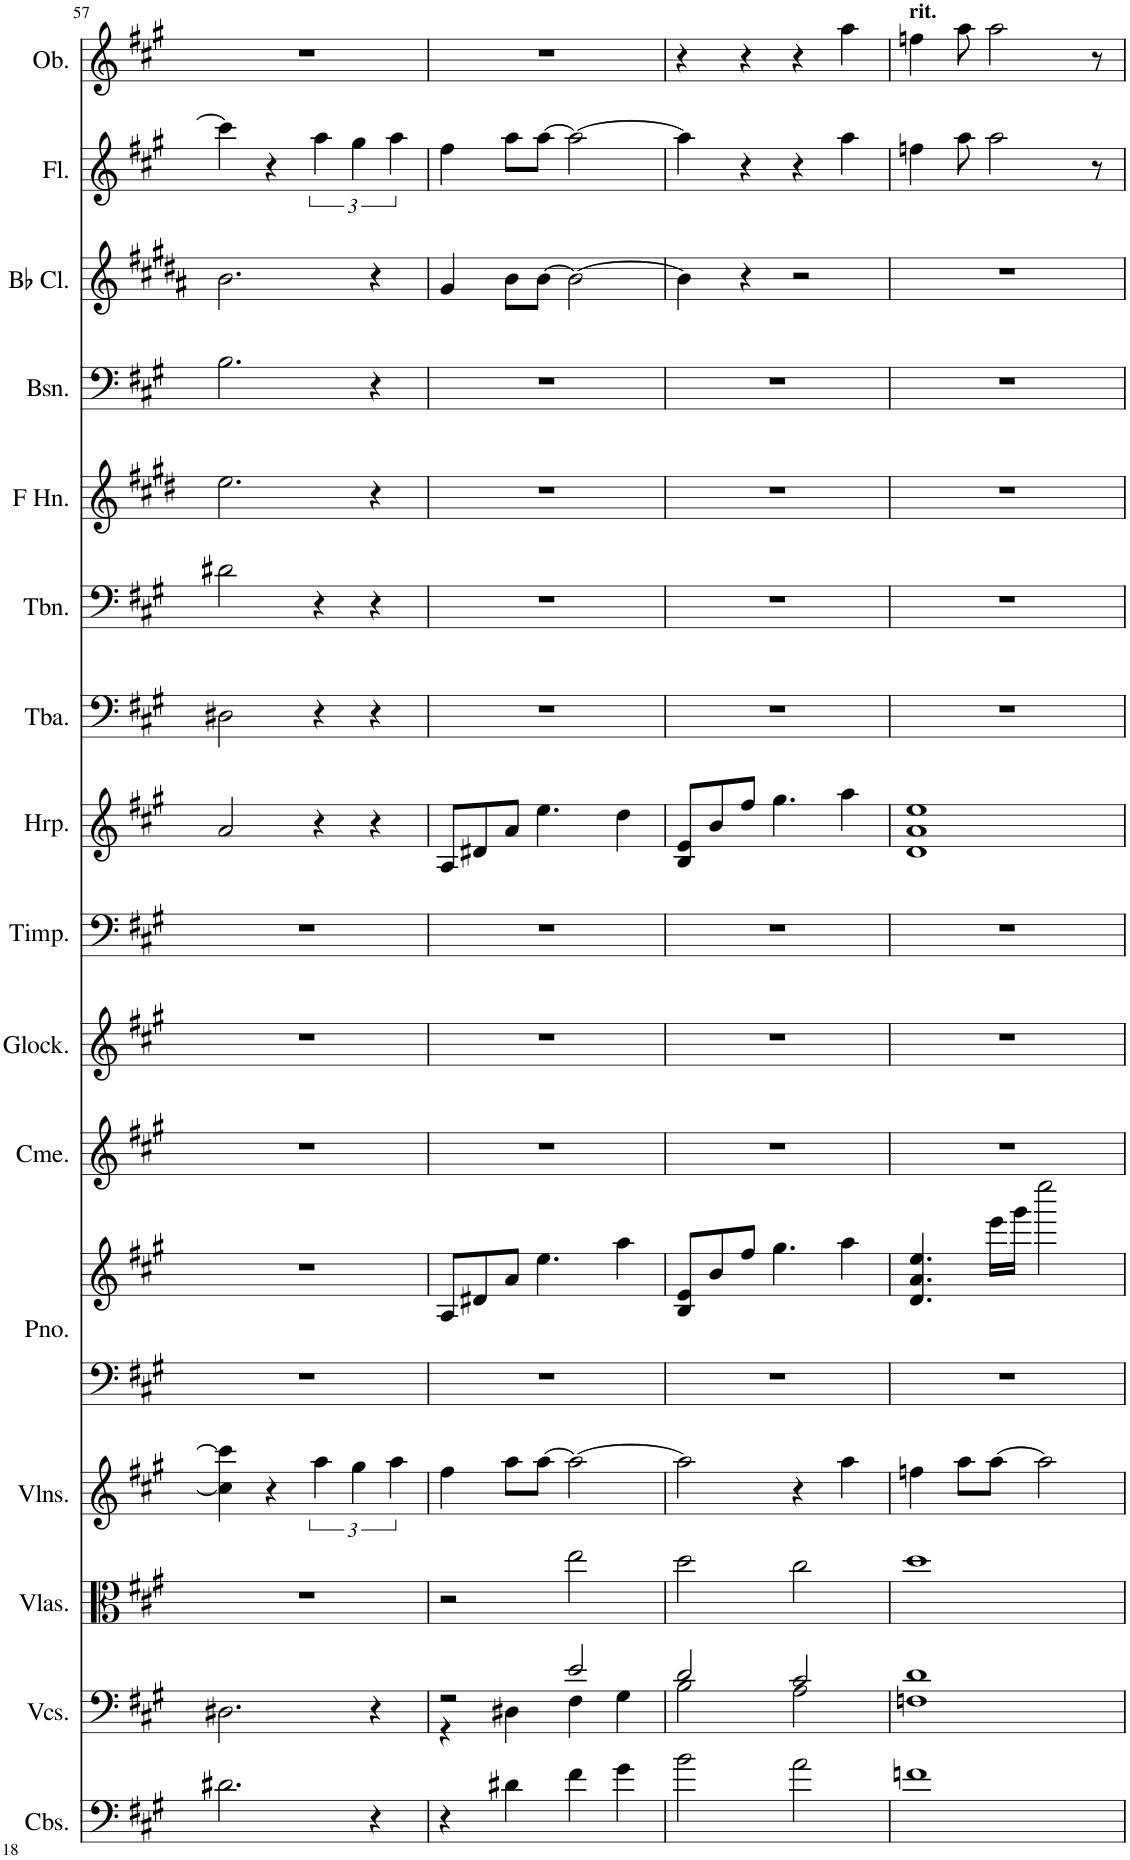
**kern	**kern	**kern	**kern	**kern	**kern	**kern	**kern	**kern	**kern	**kern	**kern	**kern	**kern	**kern	**kern	**kern
*part16	*part15	*part14	*part13	*part12	*part12	*part11	*part10	*part9	*part8	*part7	*part6	*part5	*part4	*part3	*part2	*part1
*staff17	*staff16	*staff15	*staff14	*staff13	*staff12	*staff11	*staff10	*staff9	*staff8	*staff7	*staff6	*staff5	*staff4	*staff3	*staff2	*staff1
*I"Contrabasses	*I"Violoncellos	*I"Violas	*I"Violins	*I"Piano	*	*I"Chimes	*I"Glockenspiel	*I"Timpani	*I"Harp	*I"Tuba	*I"Trombone	*I"Horn in F	*I"Bassoon	*I"Bb Clarinet	*I"Flute	*I"Oboe
*I'Cbs.	*I'Vcs.	*I'Vlas.	*I'Vlns.	*I'Pno.	*	*I'Cme.	*I'Glock.	*I'Timp.	*I'Hrp.	*I'Tba.	*I'Tbn.	*	*I'Bsn.	*I'Bb Cl.	*I'Fl.	*I'Ob.
!!LO:PB:g=z
*clefF4	*clefF4	*clefC3	*clefG2	*clefF4	*clefG2	*clefG2	*clefG2	*clefF4	*clefG2	*clefF4	*clefF4	*clefG2	*clefF4	*clefG2	*clefG2	*clefG2
*Trd7c12	*	*	*	*	*	*	*Trd-14c-24	*	*	*	*	*Trd4c7	*	*Trd1c2	*	*
*k[f#c#g#]	*k[f#c#g#]	*k[f#c#g#]	*k[f#c#g#]	*k[f#c#g#]	*k[f#c#g#]	*k[f#c#g#]	*k[f#c#g#]	*k[f#c#g#]	*k[f#c#g#]	*k[f#c#g#]	*k[f#c#g#]	*k[f#c#g#d#]	*k[f#c#g#]	*k[f#c#g#d#a#]	*k[f#c#g#]	*k[f#c#g#]
*M4/4	*M4/4	*M4/4	*M4/4	*M4/4	*M4/4	*M4/4	*M4/4	*M4/4	*M4/4	*M4/4	*M4/4	*M4/4	*M4/4	*M4/4	*M4/4	*M4/4
=57	=57	=57	=57	=57	=57	=57	=57	=57	=57	=57	=57	=57	=57	=57	=57	=57
2.d#X\	2.D#X\	1r	4cc#\] 4ccc#\]	1r	1r	1r	1r	1r	2a/	2D#X\	2d#X\	2.ee\	2.B\	2.b\	4ccc#\]	1r
.	.	.	4r	.	.	.	.	.	.	.	.	.	.	.	4r	.
.	.	.	6aa\	.	.	.	.	.	4r	4r	4r	.	.	.	6aa\	.
.	.	.	6gg#\	.	.	.	.	.	.	.	.	.	.	.	6gg#\	.
4r	4r	.	.	.	.	.	.	.	4r	4r	4r	4r	4r	4r	.	.
.	.	.	6aa\	.	.	.	.	.	.	.	.	.	.	.	6aa\	.
=58	=58	=58	=58	=58	=58	=58	=58	=58	=58	=58	=58	=58	=58	=58	=58	=58
*	*^	*	*	*	*	*	*	*	*	*	*	*	*	*	*	*
4r	2r	4r	2r	4ff#\	1r	8A/L	1r	1r	1r	8A/L	1r	1r	1r	1r	4g#/	4ff#\	1r
.	.	.	.	.	.	8d#X/	.	.	.	8d#X/	.	.	.	.	.	.	.
4d#X\	.	4D#X\	.	8aa\L	.	8a/J	.	.	.	8a/J	.	.	.	.	8b\L	8aa\L	.
.	.	.	.	[8aa\J	.	4.ee\	.	.	.	4.ee\	.	.	.	.	[8b\J	[8aa\J	.
4f#\	2e/	4F#\	2ee\	2aa\_	.	.	.	.	.	.	.	.	.	.	2b\_	2aa\_	.
4g#\	.	4G#\	.	.	.	4aa\	.	.	.	4dd\	.	.	.	.	.	.	.
=59	=59	=59	=59	=59	=59	=59	=59	=59	=59	=59	=59	=59	=59	=59	=59	=59	=59
2b\	2d/	2B\	2dd\	2aa\]	1r	8B/ 8e/L	1r	1r	1r	8B/ 8e/L	1r	1r	1r	1r	4b\]	4aa\]	4r
.	.	.	.	.	.	8b/	.	.	.	8b/	.	.	.	.	.	.	.
.	.	.	.	.	.	8ff#/J	.	.	.	8ff#/J	.	.	.	.	4r	4r	4r
.	.	.	.	.	.	4.gg#\	.	.	.	4.gg#\	.	.	.	.	.	.	.
2a\	2c#/	2A\	2cc#\	4r	.	.	.	.	.	.	.	.	.	.	2r	4r	4r
.	.	.	.	4aa\	.	4aa\	.	.	.	4aa\	.	.	.	.	.	4aa\	4aa\
=60	=60	=60	=60	=60	=60	=60	=60	=60	=60	=60	=60	=60	=60	=60	=60	=60	=60
!	!	!	!	!	!	!	!	!	!	!	!	!	!	!	!	!	!LO:TX:a:B:t=rit.
1fn	1d	1Fn	1dd	4ffn\	1r	4.d/ 4.a/ 4.ee/	1r	1r	1r	1d 1a 1ee	1r	1r	1r	1r	1r	4ffn\	4ffn\
.	.	.	.	8aa\L	.	.	.	.	.	.	.	.	.	.	.	8aa\	8aa\
.	.	.	.	[8aa\J	.	16eee\LL	.	.	.	.	.	.	.	.	.	2aa\	2aa\
.	.	.	.	.	.	16ggg#\JJ	.	.	.	.	.	.	.	.	.	.	.
.	.	.	.	2aa\]	.	2eeee\	.	.	.	.	.	.	.	.	.	.	.
.	.	.	.	.	.	.	.	.	.	.	.	.	.	.	.	8r	8r
*	*v	*v	*	*	*	*	*	*	*	*	*	*	*	*	*	*	*
=	=	=	=	=	=	=	=	=	=	=	=	=	=	=	=	=
*-	*-	*-	*-	*-	*-	*-	*-	*-	*-	*-	*-	*-	*-	*-	*-	*-
